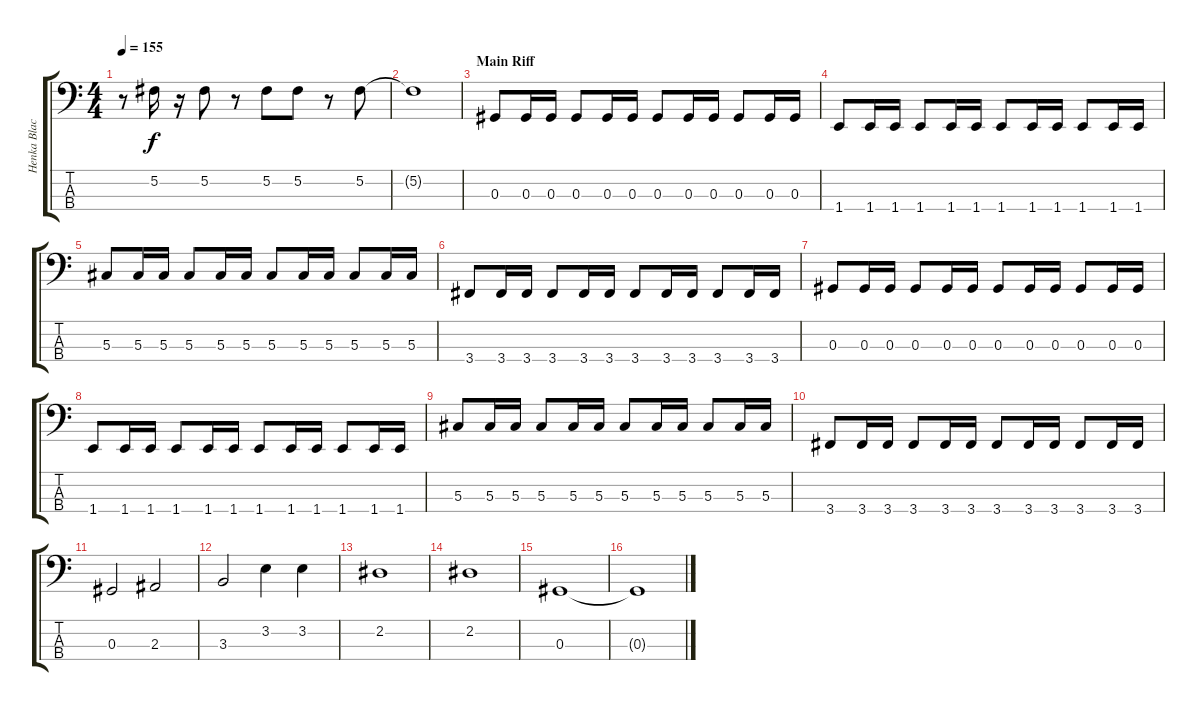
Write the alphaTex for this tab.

\track ("Henka Blacksmith" "Henka Blac") {instrument electricbassfinger}
\staff {score tabs}
\tuning (Gb2 Db2 Ab1 Eb1) {hide}
\ts (4 4)
\tempo 155
\clef f4
\ks c
r.8{dy f} 5.2.16 r.16 5.2.8 r.8 5.2.8 5.2.8 r.8 5.2.8 |
5.2{t}.1 |
\section ("" "Main Riff")
0.3.8 0.3.16 0.3.16 0.3.8 0.3.16 0.3.16 0.3.8 0.3.16 0.3.16 0.3.8 0.3.16 0.3.16 |
1.4.8 1.4.16 1.4.16 1.4.8 1.4.16 1.4.16 1.4.8 1.4.16 1.4.16 1.4.8 1.4.16 1.4.16 |
5.3.8 5.3.16 5.3.16 5.3.8 5.3.16 5.3.16 5.3.8 5.3.16 5.3.16 5.3.8 5.3.16 5.3.16 |
3.4.8 3.4.16 3.4.16 3.4.8 3.4.16 3.4.16 3.4.8 3.4.16 3.4.16 3.4.8 3.4.16 3.4.16 |
0.3.8 0.3.16 0.3.16 0.3.8 0.3.16 0.3.16 0.3.8 0.3.16 0.3.16 0.3.8 0.3.16 0.3.16 |
1.4.8 1.4.16 1.4.16 1.4.8 1.4.16 1.4.16 1.4.8 1.4.16 1.4.16 1.4.8 1.4.16 1.4.16 |
5.3.8 5.3.16 5.3.16 5.3.8 5.3.16 5.3.16 5.3.8 5.3.16 5.3.16 5.3.8 5.3.16 5.3.16 |
3.4.8 3.4.16 3.4.16 3.4.8 3.4.16 3.4.16 3.4.8 3.4.16 3.4.16 3.4.8 3.4.16 3.4.16 |
0.3.2 2.3.2 |
3.3.2 3.2.4 3.2.4 |
2.2.1 |
2.2.1 |
0.3.1 |
0.3{t}.1
